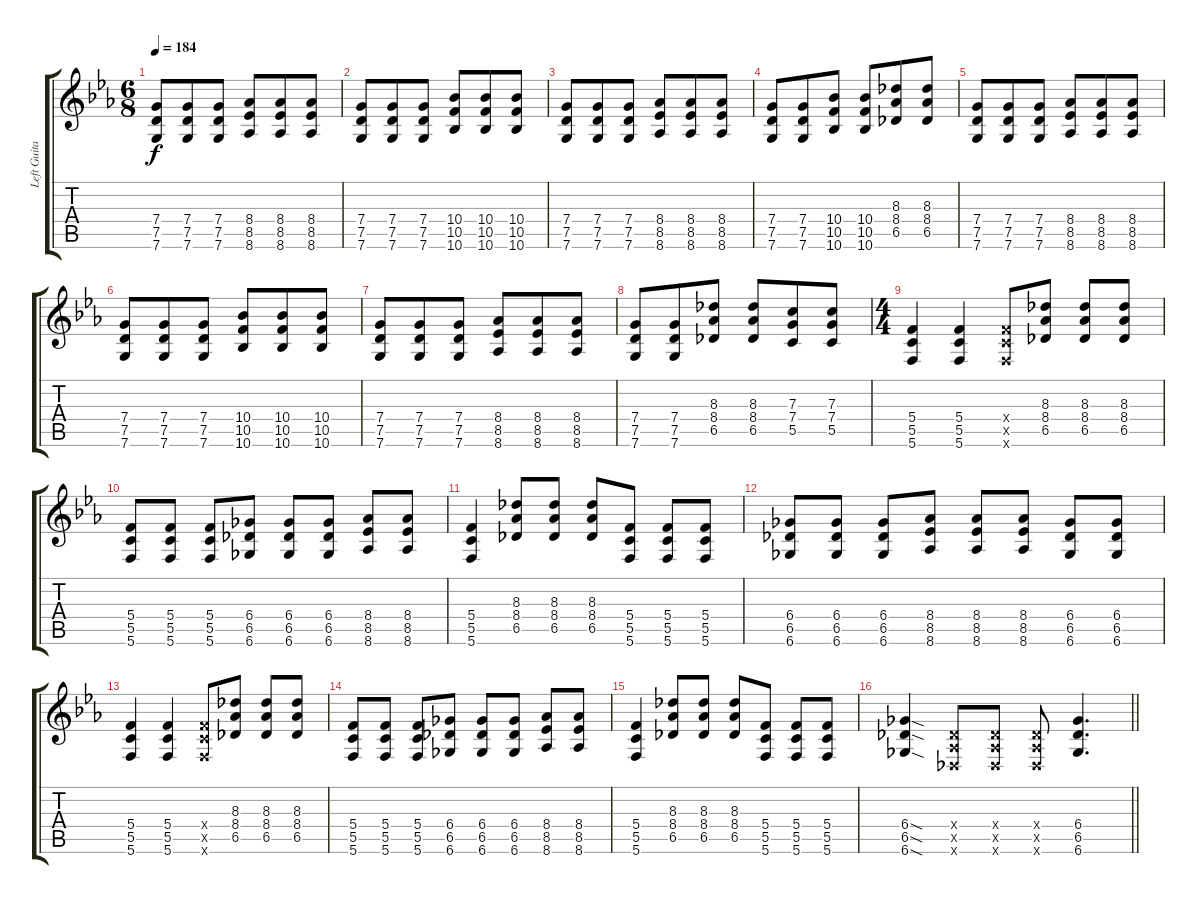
\track ("Left Guitar" "Left Guita") {instrument overdrivenguitar}
\staff {score tabs}
\tuning (D4 A3 F3 C3 G2 C2) {hide}
\ts (6 8)
\tempo 184
\clef g2
\ks eb
(7.4 7.5 7.6).8{dy f} (7.4 7.5 7.6).8 (7.4 7.5 7.6).8 (8.4 8.5 8.6).8 (8.4 8.5 8.6).8 (8.4 8.5 8.6).8 |
(7.4 7.5 7.6).8 (7.4 7.5 7.6).8 (7.4 7.5 7.6).8 (10.4 10.5 10.6).8 (10.4 10.5 10.6).8 (10.4 10.5 10.6).8 |
(7.4 7.5 7.6).8 (7.4 7.5 7.6).8 (7.4 7.5 7.6).8 (8.4 8.5 8.6).8 (8.4 8.5 8.6).8 (8.4 8.5 8.6).8 |
(7.4 7.5 7.6).8 (7.4 7.5 7.6).8 (10.4 10.5 10.6).8 (10.4 10.5 10.6).8 (8.3 8.4 6.5).8 (8.3 8.4 6.5).8 |
(7.4 7.5 7.6).8 (7.4 7.5 7.6).8 (7.4 7.5 7.6).8 (8.4 8.5 8.6).8 (8.4 8.5 8.6).8 (8.4 8.5 8.6).8 |
(7.4 7.5 7.6).8 (7.4 7.5 7.6).8 (7.4 7.5 7.6).8 (10.4 10.5 10.6).8 (10.4 10.5 10.6).8 (10.4 10.5 10.6).8 |
(7.4 7.5 7.6).8 (7.4 7.5 7.6).8 (7.4 7.5 7.6).8 (8.4 8.5 8.6).8 (8.4 8.5 8.6).8 (8.4 8.5 8.6).8 |
(7.4 7.5 7.6).8 (7.4 7.5 7.6).8 (8.3 8.4 6.5).8 (8.3 8.4 6.5).8 (7.3 7.4 5.5).8 (7.3 7.4 5.5).8 |
\ts (4 4)
(5.4 5.5 5.6).4 (5.4 5.5 5.6).4 (5.4{x} 5.5{x} 5.6{x}).8 (8.3 8.4 6.5).8 (8.3 8.4 6.5).8 (8.3 8.4 6.5).8 |
(5.4 5.5 5.6).8 (5.4 5.5 5.6).8 (5.4 5.5 5.6).8 (6.4 6.5 6.6).8 (6.4 6.5 6.6).8 (6.4 6.5 6.6).8 (8.4 8.5 8.6).8 (8.4 8.5 8.6).8 |
(5.4 5.5 5.6).4 (8.3 8.4 6.5).8 (8.3 8.4 6.5).8 (8.3 8.4 6.5).8 (5.4 5.5 5.6).8 (5.4 5.5 5.6).8 (5.4 5.5 5.6).8 |
(6.4 6.5 6.6).8 (6.4 6.5 6.6).8 (6.4 6.5 6.6).8 (8.4 8.5 8.6).8 (8.4 8.5 8.6).8 (8.4 8.5 8.6).8 (6.4 6.5 6.6).8 (6.4 6.5 6.6).8 |
(5.4 5.5 5.6).4 (5.4 5.5 5.6).4 (5.4{x} 5.5{x} 5.6{x}).8 (8.3 8.4 6.5).8 (8.3 8.4 6.5).8 (8.3 8.4 6.5).8 |
(5.4 5.5 5.6).8 (5.4 5.5 5.6).8 (5.4 5.5 5.6).8 (6.4 6.5 6.6).8 (6.4 6.5 6.6).8 (6.4 6.5 6.6).8 (8.4 8.5 8.6).8 (8.4 8.5 8.6).8 |
(5.4 5.5 5.6).4 (8.3 8.4 6.5).8 (8.3 8.4 6.5).8 (8.3 8.4 6.5).8 (5.4 5.5 5.6).8 (5.4 5.5 5.6).8 (5.4 5.5 5.6).8 |
\barLineRight lightlight
(6.4{sod} 6.5{sod} 6.6{sod}).4 (1.4{x} 1.5{x} 1.6{x}).8 (1.4{x} 1.5{x} 1.6{x}).8 (1.4{x} 1.5{x} 1.6{x}).8 (6.4 6.5 6.6).4{d}
